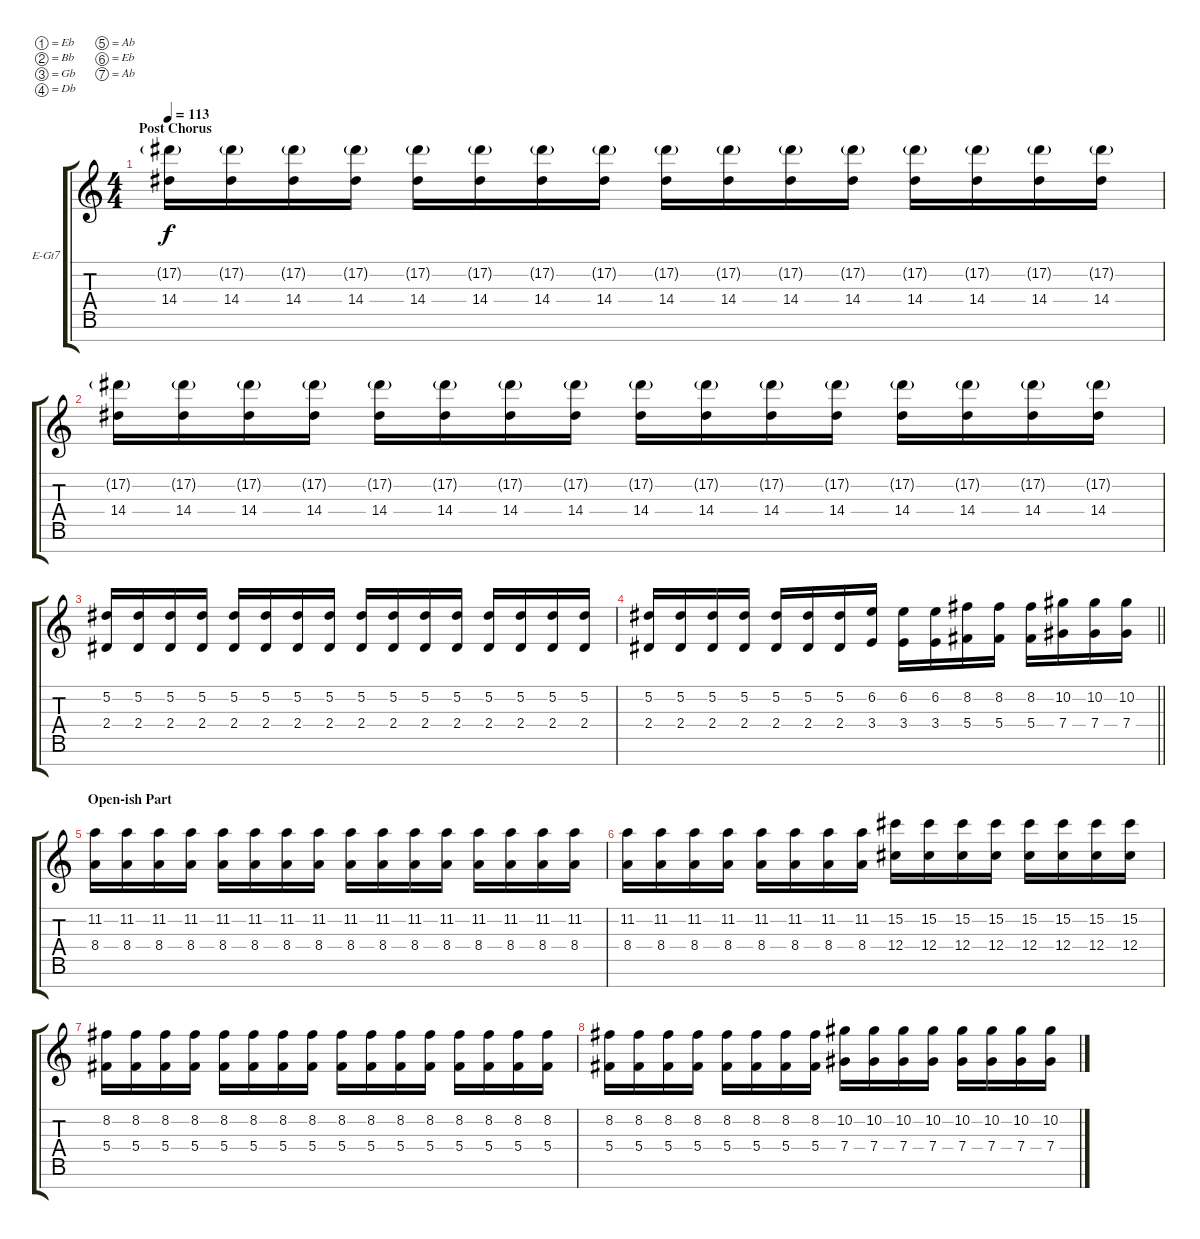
\bracketExtendMode groupsimilarinstruments
\firstSystemTrackNameOrientation horizontal
\otherSystemsTrackNameOrientation horizontal
\track ("Background" "E-Gt7") {instrument electricguitarjazz}
\staff {score tabs}
\tuning (Eb4 Bb3 Gb3 Db3 Ab2 Eb2 Ab1)
\ts (4 4)
\section ("" "Post Chorus")
\tempo 113
\clef g2
\ks c
(17.2{g} 14.4).16{dy f} (17.2{g} 14.4).16 (17.2{g} 14.4).16 (17.2{g} 14.4).16 (17.2{g} 14.4).16 (17.2{g} 14.4).16 (17.2{g} 14.4).16 (17.2{g} 14.4).16 (17.2{g} 14.4).16 (17.2{g} 14.4).16 (17.2{g} 14.4).16 (17.2{g} 14.4).16 (17.2{g} 14.4).16 (17.2{g} 14.4).16 (17.2{g} 14.4).16 (17.2{g} 14.4).16 |
(17.2{g} 14.4).16 (17.2{g} 14.4).16 (17.2{g} 14.4).16 (17.2{g} 14.4).16 (17.2{g} 14.4).16 (17.2{g} 14.4).16 (17.2{g} 14.4).16 (17.2{g} 14.4).16 (17.2{g} 14.4).16 (17.2{g} 14.4).16 (17.2{g} 14.4).16 (17.2{g} 14.4).16 (17.2{g} 14.4).16 (17.2{g} 14.4).16 (17.2{g} 14.4).16 (17.2{g} 14.4).16 |
(5.2 2.4).16 (5.2 2.4).16 (5.2 2.4).16 (5.2 2.4).16 (5.2 2.4).16 (5.2 2.4).16 (5.2 2.4).16 (5.2 2.4).16 (5.2 2.4).16 (5.2 2.4).16 (5.2 2.4).16 (5.2 2.4).16 (5.2 2.4).16 (5.2 2.4).16 (5.2 2.4).16 (5.2 2.4).16 |
\barLineRight lightlight
(5.2 2.4).16 (5.2 2.4).16 (5.2 2.4).16 (5.2 2.4).16 (5.2 2.4).16 (5.2 2.4).16 (5.2 2.4).16 (6.2 3.4).16 (6.2 3.4).16 (6.2 3.4).16 (8.2 5.4).16 (8.2 5.4).16 (8.2 5.4).16 (10.2 7.4).16 (10.2 7.4).16 (10.2 7.4).16 |
\section ("" "Open-ish Part")
(11.2 8.4).16 (11.2 8.4).16 (11.2 8.4).16 (11.2 8.4).16 (11.2 8.4).16 (11.2 8.4).16 (11.2 8.4).16 (11.2 8.4).16 (11.2 8.4).16 (11.2 8.4).16 (11.2 8.4).16 (11.2 8.4).16 (11.2 8.4).16 (11.2 8.4).16 (11.2 8.4).16 (11.2 8.4).16 |
(11.2 8.4).16 (11.2 8.4).16 (11.2 8.4).16 (11.2 8.4).16 (11.2 8.4).16 (11.2 8.4).16 (11.2 8.4).16 (11.2 8.4).16 (15.2 12.4).16 (15.2 12.4).16 (15.2 12.4).16 (15.2 12.4).16 (15.2 12.4).16 (15.2 12.4).16 (15.2 12.4).16 (15.2 12.4).16 |
(8.2 5.4).16 (8.2 5.4).16 (8.2 5.4).16 (8.2 5.4).16 (8.2 5.4).16 (8.2 5.4).16 (8.2 5.4).16 (8.2 5.4).16 (8.2 5.4).16 (8.2 5.4).16 (8.2 5.4).16 (8.2 5.4).16 (8.2 5.4).16 (8.2 5.4).16 (8.2 5.4).16 (8.2 5.4).16 |
(8.2 5.4).16 (8.2 5.4).16 (8.2 5.4).16 (8.2 5.4).16 (8.2 5.4).16 (8.2 5.4).16 (8.2 5.4).16 (8.2 5.4).16 (10.2 7.4).16 (10.2 7.4).16 (10.2 7.4).16 (10.2 7.4).16 (10.2 7.4).16 (10.2 7.4).16 (10.2 7.4).16 (10.2 7.4).16
